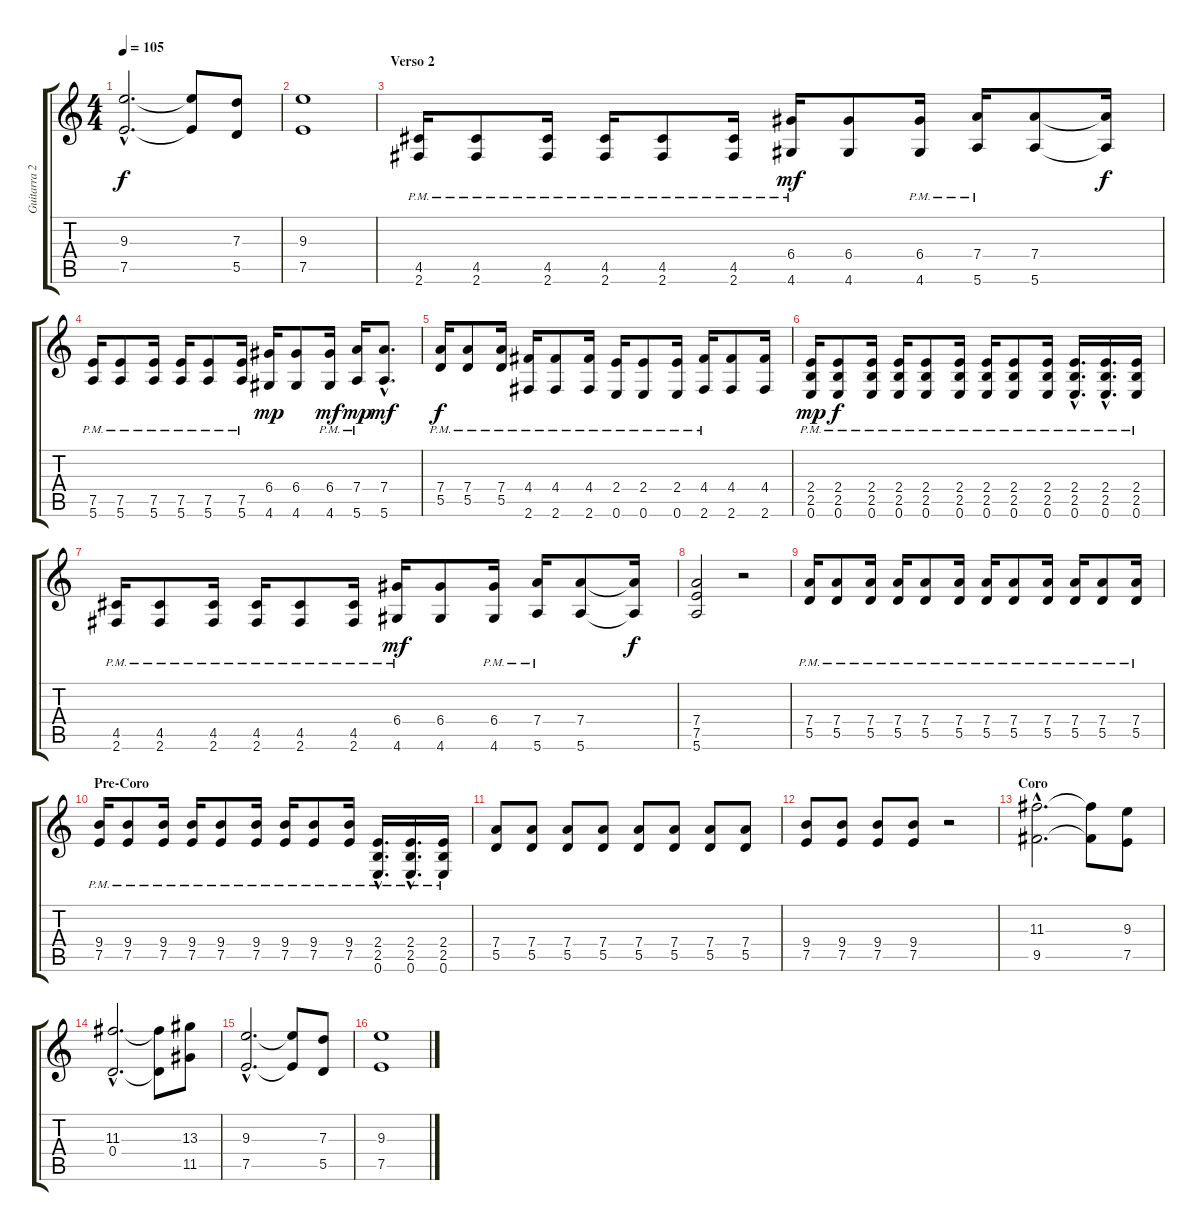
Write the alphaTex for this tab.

\track ("Guitarra 2" "Guitarra 2") {instrument distortionguitar}
\staff {score tabs}
\tuning (E4 B3 G3 D3 A2 E2) {hide}
\ts (4 4)
\tempo 105
\clef g2
\ks c
(9.3{hac} 7.5{hac}).2{d dy f} (9.3{t} 7.5{t}).8 (7.3 5.5).8 |
(9.3 7.5).1 |
\section ("" "Verso 2")
(4.5{pm} 2.6{pm}).16{volume 12} (4.5{pm} 2.6{pm}).8 (4.5{pm} 2.6{pm}).16 (4.5{pm} 2.6{pm}).16 (4.5{pm} 2.6{pm}).8 (4.5{pm} 2.6{pm}).16 (6.4{pm} 4.6{pm}).16{dy mf} (6.4 4.6).8 (6.4{pm} 4.6{pm}).16 (7.4{pm} 5.6{pm}).16 (7.4 5.6).8 (7.4{t} 5.6{t}).16{dy f} |
(7.5{pm} 5.6{pm}).16 (7.5{pm} 5.6{pm}).8 (7.5{pm} 5.6{pm}).16 (7.5{pm} 5.6{pm}).16 (7.5{pm} 5.6{pm}).8 (7.5{pm} 5.6{pm}).16 (6.4 4.6).16{dy mp} (6.4 4.6).8 (6.4{pm} 4.6{pm}).16{dy mf} (7.4{pm} 5.6{pm}).16{dy mp} (7.4{hac} 5.6{hac}).8{d dy mf} |
(7.4{pm} 5.5{pm}).16{dy f} (7.4{pm} 5.5{pm}).8 (7.4{pm} 5.5{pm}).16 (4.4{pm} 2.6).16 (4.4{pm} 2.6).8 (4.4{pm} 2.6).16 (2.4{pm} 0.6).16 (2.4{pm} 0.6).8 (2.4{pm} 0.6).16 (4.4{pm} 2.6).16 (4.4 2.6).8 (4.4 2.6).16 |
(2.4{pm} 2.5{pm} 0.6{pm}).16{dy mp} (2.4{pm} 2.5{pm} 0.6{pm}).8{dy f} (2.4{pm} 2.5{pm} 0.6{pm}).16 (2.4 2.5 0.6{pm}).16 (2.4{pm} 2.5{pm} 0.6{pm}).8 (2.4{pm} 2.5 0.6{pm}).16 (2.4{pm} 2.5{pm} 0.6{pm}).16 (2.4{pm} 2.5 0.6{pm}).8 (2.4{pm} 2.5{pm} 0.6{pm}).16 (2.4{hac pm} 2.5{hac pm} 0.6{hac pm}).16{d} (2.4{hac pm} 2.5{hac pm} 0.6{hac pm}).16{d} (2.4{pm} 2.5{pm} 0.6{pm}).16 |
(4.5{pm} 2.6{pm}).16{volume 12} (4.5{pm} 2.6{pm}).8 (4.5{pm} 2.6{pm}).16 (4.5{pm} 2.6{pm}).16 (4.5{pm} 2.6{pm}).8 (4.5{pm} 2.6{pm}).16 (6.4{pm} 4.6{pm}).16{dy mf} (6.4 4.6).8 (6.4{pm} 4.6{pm}).16 (7.4{pm} 5.6{pm}).16 (7.4 5.6).8 (7.4{t} 5.6{t}).16{dy f} |
(7.4 7.5 5.6).2 r.2 |
(7.4 5.5{pm}).16 (7.4 5.5{pm}).8 (7.4 5.5{pm}).16 (7.4 5.5{pm}).16 (7.4 5.5{pm}).8 (7.4 5.5{pm}).16 (7.4 5.5{pm}).16 (7.4 5.5{pm}).8 (7.4 5.5{pm}).16 (7.4 5.5{pm}).16 (7.4 5.5{pm}).8 (7.4 5.5{pm}).16 |
\section ("" "Pre-Coro")
(9.4{pm} 7.5{pm}).16 (9.4{pm} 7.5{pm}).8 (9.4{pm} 7.5{pm}).16 (9.4{pm} 7.5{pm}).16 (9.4{pm} 7.5{pm}).8 (9.4{pm} 7.5).16 (9.4{pm} 7.5{pm}).16 (9.4{pm} 7.5).8 (9.4{pm} 7.5{pm}).16 (2.4{hac pm} 2.5{hac pm} 0.6{hac}).16{d} (2.4{hac pm} 2.5{hac pm} 0.6{hac}).16{d} (2.4{pm} 2.5{pm} 0.6).16 |
(7.4 5.5).8 (7.4 5.5).8 (7.4 5.5).8 (7.4 5.5).8 (7.4 5.5).8 (7.4 5.5).8 (7.4 5.5).8 (7.4 5.5).8 |
(9.4 7.5).8 (9.4 7.5).8 (9.4 7.5).8 (9.4 7.5).8 r.2 |
\section ("" "Coro")
(11.3{hac} 9.5{hac}).2{d} (11.3{t} 9.5{t}).8 (9.3 7.5).8 |
(11.3{hac} 0.4{hac}).2{d} (11.3{t} 0.4{t}).8 (13.3 11.5).8 |
(9.3{hac} 7.5{hac}).2{d} (9.3{t} 7.5{t}).8 (7.3 5.5).8 |
(9.3 7.5).1
